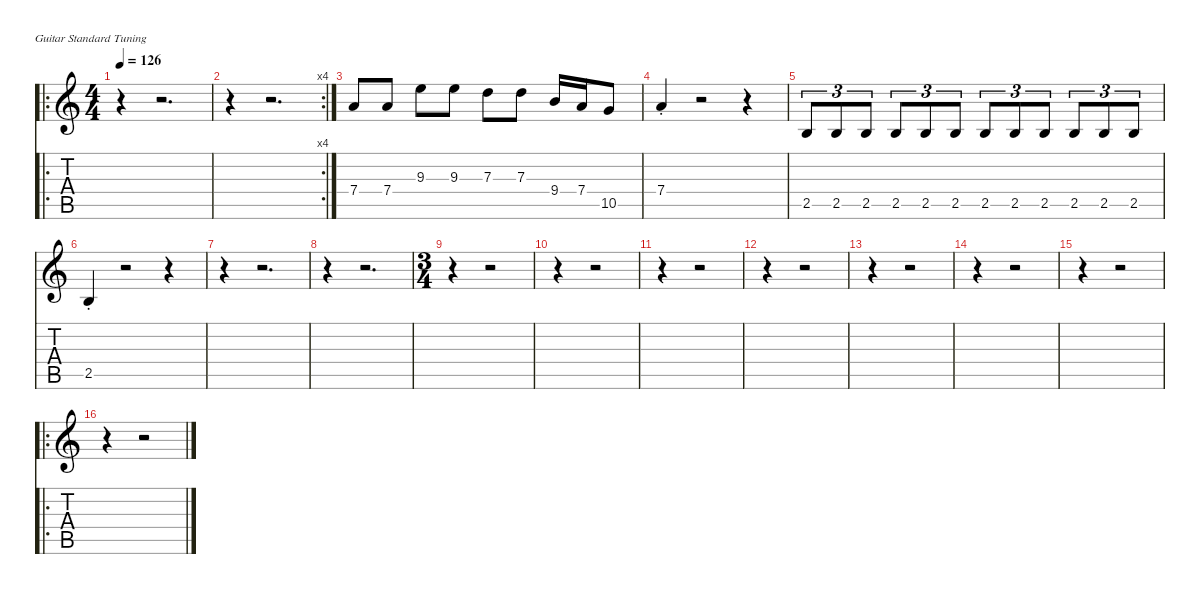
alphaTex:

\defaultSystemsLayout 4
\hideDynamics
\bracketExtendMode nobrackets
\singleTrackTrackNamePolicy hidden
\multiTrackTrackNamePolicy hidden
\firstSystemTrackNameMode fullname
\firstSystemTrackNameOrientation horizontal
\otherSystemsTrackNameOrientation horizontal
\track ("Overdriven Guitar" "od.guit.") {instrument overdrivenguitar}
\staff {score tabs}
\tuning (E4 B3 G3 D3 A2 E2)
\ro
\ts (4 4)
\tempo 126
\clef g2
\ks c
r.4{dy f beam Down} r.2{d beam Down} |
\rc 4
r.4{beam Down} r.2{d beam Down} |
7.4.8{dy mf beam Up} 7.4.8{beam Up} 9.3.8{beam Down} 9.3.8{beam Down} 7.3.8{beam Down} 7.3.8{beam Down} 9.4.16{beam Up} 7.4.16{beam Up} 10.5.8{beam Up} |
7.4{st}.4{beam Up} r.2{beam Up} r.4{beam Up} |
2.5.8{tu (3 2) beam Up} 2.5.8{tu (3 2) beam Up} 2.5.8{tu (3 2) beam Up} 2.5.8{tu (3 2) beam Up} 2.5.8{tu (3 2) beam Up} 2.5.8{tu (3 2) beam Up} 2.5.8{tu (3 2) beam Up} 2.5.8{tu (3 2) beam Up} 2.5.8{tu (3 2) beam Up} 2.5.8{tu (3 2) beam Up} 2.5.8{tu (3 2) beam Up} 2.5.8{tu (3 2) beam Up} |
2.5{st}.4{beam Up} r.2{beam Up} r.4{beam Up} |
r.4{beam Down} r.2{d beam Down} |
r.4{beam Down} r.2{d beam Down} |
\ts (3 4)
\beaming (8 2 2 2)
r.4{beam Down} r.2{beam Down} |
r.4{beam Down} r.2{beam Down} |
r.4{beam Down} r.2{beam Down} |
r.4{beam Down} r.2{beam Down} |
r.4{beam Down} r.2{beam Down} |
r.4{beam Down} r.2{beam Down} |
r.4{beam Down} r.2{beam Down} |
\ro
r.4{beam Down} r.2{beam Down}
